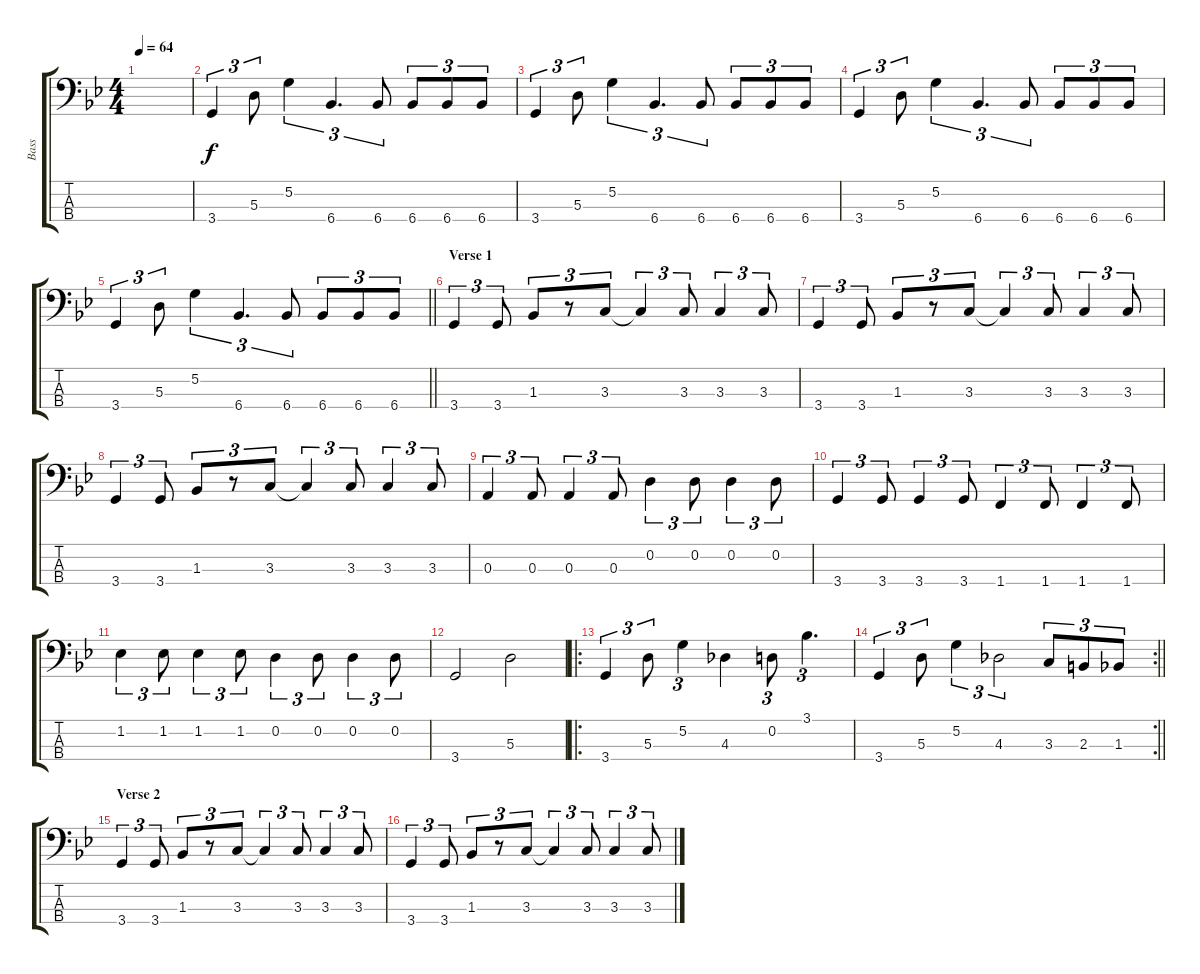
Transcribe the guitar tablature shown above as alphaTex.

\track ("Bass" "Bass") {instrument electricbassfinger}
\staff {score tabs}
\tuning (G2 D2 A1 E1) {hide}
\ts (4 4)
\tempo 64
\clef f4
\ks bb
|
3.4.4{tu (3 2)} 5.3.8{tu (3 2)} 5.2.4{tu (3 2)} 6.4.4{d tu (3 2)} 6.4.8{tu (3 2)} 6.4.8{tu (3 2)} 6.4.8{tu (3 2)} 6.4.8{tu (3 2)} |
3.4.4{tu (3 2)} 5.3.8{tu (3 2)} 5.2.4{tu (3 2)} 6.4.4{d tu (3 2)} 6.4.8{tu (3 2)} 6.4.8{tu (3 2)} 6.4.8{tu (3 2)} 6.4.8{tu (3 2)} |
3.4.4{tu (3 2)} 5.3.8{tu (3 2)} 5.2.4{tu (3 2)} 6.4.4{d tu (3 2)} 6.4.8{tu (3 2)} 6.4.8{tu (3 2)} 6.4.8{tu (3 2)} 6.4.8{tu (3 2)} |
\barLineRight lightlight
3.4.4{tu (3 2)} 5.3.8{tu (3 2)} 5.2.4{tu (3 2)} 6.4.4{d tu (3 2)} 6.4.8{tu (3 2)} 6.4.8{tu (3 2)} 6.4.8{tu (3 2)} 6.4.8{tu (3 2)} |
\section ("" "Verse 1")
3.4.4{tu (3 2)} 3.4.8{tu (3 2)} 1.3.8{tu (3 2)} r.8{tu (3 2)} 3.3.8{tu (3 2)} 3.3{t}.4{tu (3 2)} 3.3.8{tu (3 2)} 3.3.4{tu (3 2)} 3.3.8{tu (3 2)} |
3.4.4{tu (3 2)} 3.4.8{tu (3 2)} 1.3.8{tu (3 2)} r.8{tu (3 2)} 3.3.8{tu (3 2)} 3.3{t}.4{tu (3 2)} 3.3.8{tu (3 2)} 3.3.4{tu (3 2)} 3.3.8{tu (3 2)} |
3.4.4{tu (3 2)} 3.4.8{tu (3 2)} 1.3.8{tu (3 2)} r.8{tu (3 2)} 3.3.8{tu (3 2)} 3.3{t}.4{tu (3 2)} 3.3.8{tu (3 2)} 3.3.4{tu (3 2)} 3.3.8{tu (3 2)} |
0.3.4{tu (3 2)} 0.3.8{tu (3 2)} 0.3.4{tu (3 2)} 0.3.8{tu (3 2)} 0.2.4{tu (3 2)} 0.2.8{tu (3 2)} 0.2.4{tu (3 2)} 0.2.8{tu (3 2)} |
3.4.4{tu (3 2)} 3.4.8{tu (3 2)} 3.4.4{tu (3 2)} 3.4.8{tu (3 2)} 1.4.4{tu (3 2)} 1.4.8{tu (3 2)} 1.4.4{tu (3 2)} 1.4.8{tu (3 2)} |
1.2.4{tu (3 2)} 1.2.8{tu (3 2)} 1.2.4{tu (3 2)} 1.2.8{tu (3 2)} 0.2.4{tu (3 2)} 0.2.8{tu (3 2)} 0.2.4{tu (3 2)} 0.2.8{tu (3 2)} |
3.4.2 5.3.2 |
\ro
3.4.4{tu (3 2)} 5.3.8{tu (3 2)} 5.2.4{tu (3 2)} 4.3.4 0.2.8{tu (3 2)} 3.1.4{d tu (3 2)} |
\rc 2
\barLineRight lightlight
3.4.4{tu (3 2)} 5.3.8{tu (3 2)} 5.2.4{tu (3 2)} 4.3.2{tu (3 2)} 3.3.8{tu (3 2)} 2.3.8{tu (3 2)} 1.3.8{tu (3 2)} |
\section ("" "Verse 2")
3.4.4{tu (3 2)} 3.4.8{tu (3 2)} 1.3.8{tu (3 2)} r.8{tu (3 2)} 3.3.8{tu (3 2)} 3.3{t}.4{tu (3 2)} 3.3.8{tu (3 2)} 3.3.4{tu (3 2)} 3.3.8{tu (3 2)} |
3.4.4{tu (3 2)} 3.4.8{tu (3 2)} 1.3.8{tu (3 2)} r.8{tu (3 2)} 3.3.8{tu (3 2)} 3.3{t}.4{tu (3 2)} 3.3.8{tu (3 2)} 3.3.4{tu (3 2)} 3.3.8{tu (3 2)}
